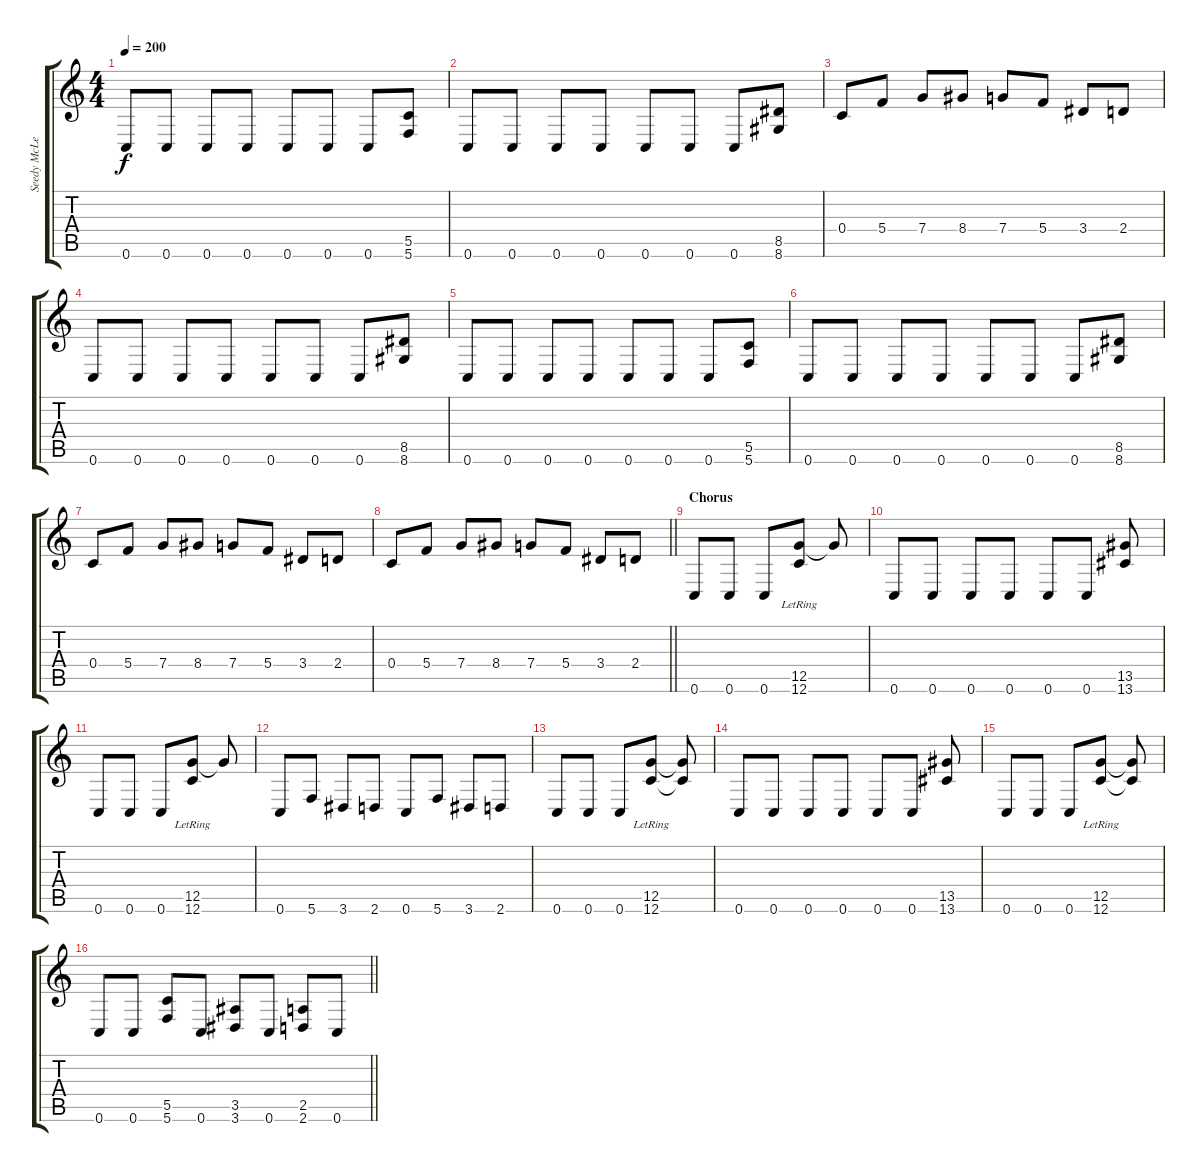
\track ("Seedy McLeady" "Seedy McLe") {instrument distortionguitar}
\staff {score tabs}
\tuning (D4 A3 F3 C3 G2 C2) {hide}
\ts (4 4)
\tempo 200
\clef g2
\ks c
0.6.8{dy f} 0.6.8 0.6.8 0.6.8 0.6.8 0.6.8 0.6.8 (5.5 5.6).8 |
0.6.8 0.6.8 0.6.8 0.6.8 0.6.8 0.6.8 0.6.8 (8.5 8.6).8 |
0.4.8 5.4.8 7.4.8 8.4.8 7.4.8 5.4.8 3.4.8 2.4.8 |
0.6.8 0.6.8 0.6.8 0.6.8 0.6.8 0.6.8 0.6.8 (8.5 8.6).8 |
0.6.8 0.6.8 0.6.8 0.6.8 0.6.8 0.6.8 0.6.8 (5.5 5.6).8 |
0.6.8 0.6.8 0.6.8 0.6.8 0.6.8 0.6.8 0.6.8 (8.5 8.6).8 |
0.4.8 5.4.8 7.4.8 8.4.8 7.4.8 5.4.8 3.4.8 2.4.8 |
\barLineRight lightlight
0.4.8 5.4.8 7.4.8 8.4.8 7.4.8 5.4.8 3.4.8 2.4.8 |
\section ("" "Chorus")
0.6.8 0.6.8 0.6.8 (12.5 12.6{lr}).8 12.5{t}.8 |
0.6.8 0.6.8 0.6.8 0.6.8 0.6.8 0.6.8 (13.5 13.6).8 |
0.6.8 0.6.8 0.6.8 (12.5 12.6{lr}).8 12.5{t}.8 |
0.6.8 5.6.8 3.6.8 2.6.8 0.6.8 5.6.8 3.6.8 2.6.8 |
0.6.8 0.6.8 0.6.8 (12.5 12.6{lr}).8 (12.5{t} 12.6{t}).8 |
0.6.8 0.6.8 0.6.8 0.6.8 0.6.8 0.6.8 (13.5 13.6).8 |
0.6.8 0.6.8 0.6.8 (12.5 12.6{lr}).8 (12.5{t} 12.6{t}).8 |
\barLineRight lightlight
0.6.8 0.6.8 (5.5 5.6).8 0.6.8 (3.5 3.6).8 0.6.8 (2.5 2.6).8 0.6.8
